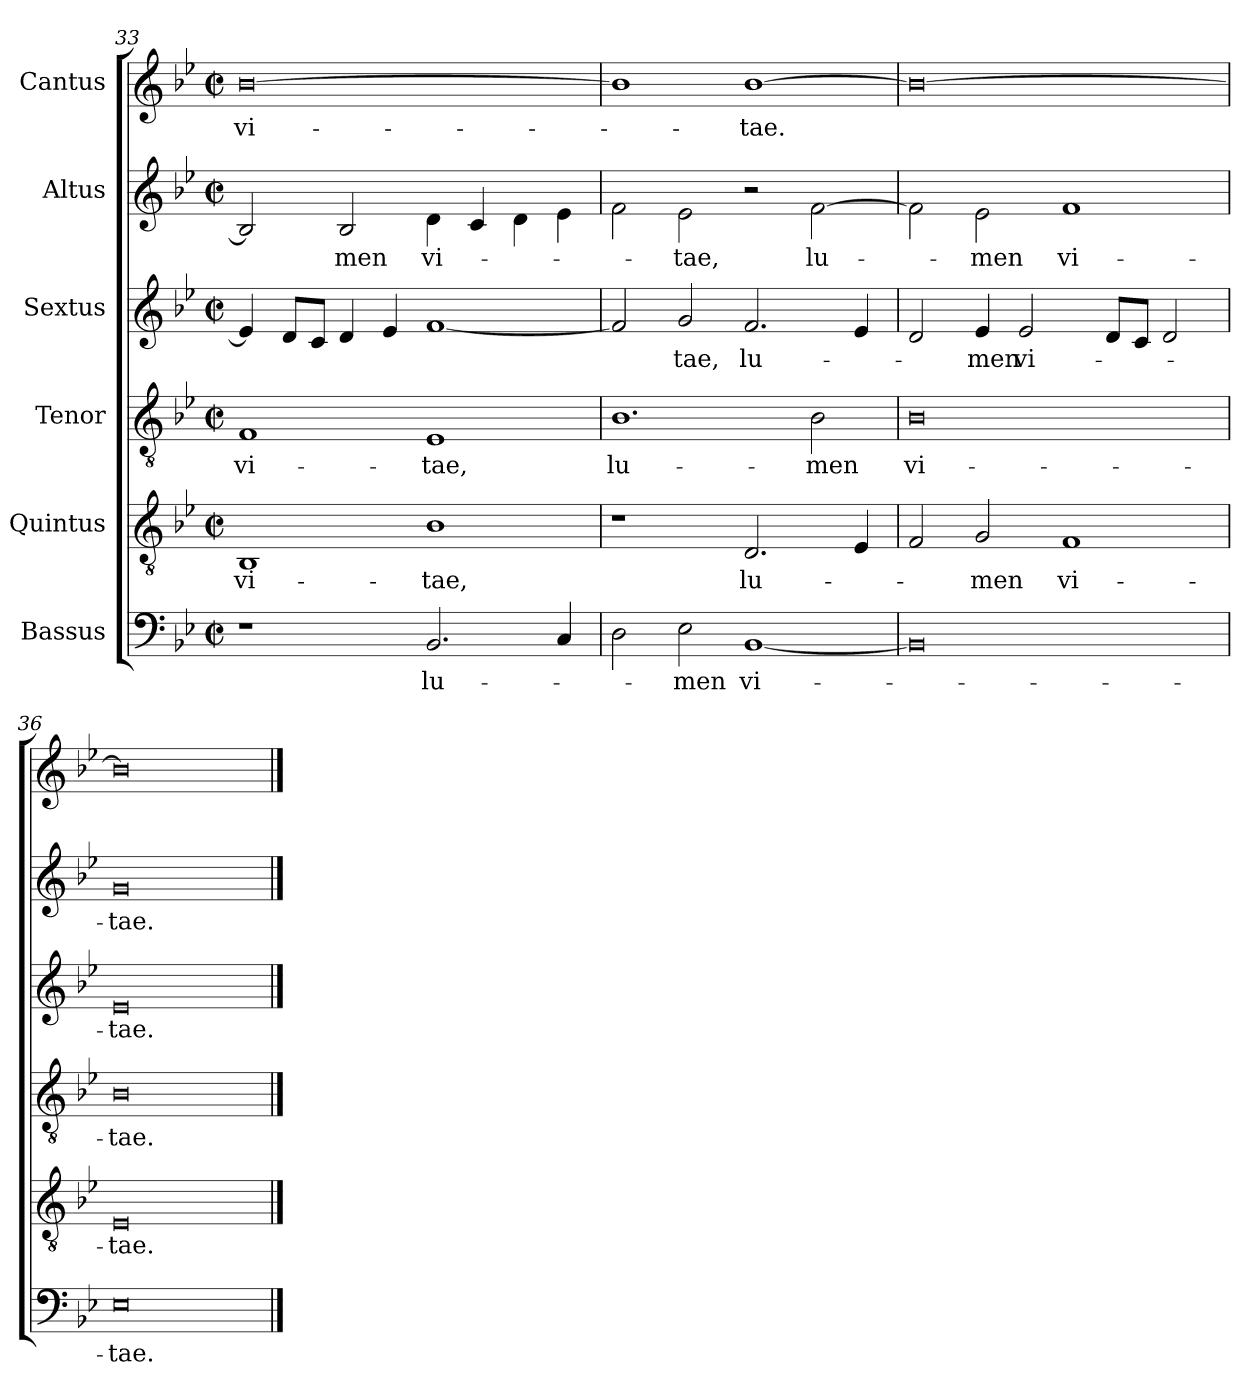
**kern	**text	**kern	**text	**kern	**text	**kern	**text	**kern	**text	**kern	**text
*part6	*part6	*part5	*part5	*part4	*part4	*part3	*part3	*part2	*part2	*part1	*part1
*staff6	*staff6	*staff5	*staff5	*staff4	*staff4	*staff3	*staff3	*staff2	*staff2	*staff1	*staff1
*I"Bassus	*	*I"Quintus	*	*I"Tenor	*	*I"Sextus	*	*I"Altus	*	*I"Cantus	*
*clefF4	*	*clefGv2	*	*clefGv2	*	*clefG2	*	*clefG2	*	*clefG2	*
*k[b-e-]	*	*k[b-e-]	*	*k[b-e-]	*	*k[b-e-]	*	*k[b-e-]	*	*k[b-e-]	*
*M4/2	*	*M4/2	*	*M4/2	*	*M4/2	*	*M4/2	*	*M4/2	*
*met(c|)	*	*met(c|)	*	*met(c|)	*	*met(c|)	*	*met(c|)	*	*met(c|)	*
=33	=33	=33	=33	=33	=33	=33	=33	=33	=33	=33	=33
!	!	!	!LO:LY:b	!	!LO:LY:b	!	!	!	!	!	!LO:LY:b
1r	.	1BB-	vi-	1F	vi-	4e-/]	.	2B-/]	.	[0b-	vi-
.	.	.	.	.	.	8d/L	.	.	.	.	.
.	.	.	.	.	.	8c/J	.	.	.	.	.
!	!	!	!	!	!	!	!	!	!LO:LY:b	!	!
.	.	.	.	.	.	4d/	.	2B-/	-men	.	.
.	.	.	.	.	.	4e-/	.	.	.	.	.
!	!LO:LY:b	!	!LO:LY:b	!	!LO:LY:b	!	!	!	!LO:LY:b	!	!
2.BB-/	lu-	1B-	-tae,	1E-	-tae,	[1f	.	4d\	vi-	.	.
.	.	.	.	.	.	.	.	4c/	.	.	.
.	.	.	.	.	.	.	.	4d\	.	.	.
4C/	.	.	.	.	.	.	.	4e-\	.	.	.
=34	=34	=34	=34	=34	=34	=34	=34	=34	=34	=34	=34
!	!	!	!	!	!LO:LY:b	!	!	!	!	!	!
2D\	.	1r	.	1.B-	lu-	2f/]	.	2f\	.	1b-]	.
!	!LO:LY:b	!	!	!	!	!	!LO:LY:b	!	!LO:LY:b	!	!
2E-\	-men	.	.	.	.	2g/	-tae,	2e-\	-tae,	.	.
!	!LO:LY:b	!	!LO:LY:b	!	!	!	!LO:LY:b	!	!	!	!LO:LY:b
[1BB-	vi-	2.D/	lu-	.	.	2.f/	lu-	2r	.	[1b-	-tae.
!	!	!	!	!	!LO:LY:b	!	!	!	!LO:LY:b	!	!
.	.	.	.	2B-\	-men	.	.	[2f\	lu-	.	.
.	.	4E-/	.	.	.	4e-/	.	.	.	.	.
=35	=35	=35	=35	=35	=35	=35	=35	=35	=35	=35	=35
!	!	!	!	!	!LO:LY:b	!	!	!	!	!	!
0BB-]	.	2F/	.	0B-	vi-	2d/	.	2f\]	.	0b-_	.
!	!	!	!LO:LY:b	!	!	!	!LO:LY:b	!	!LO:LY:b	!	!
.	.	2G/	-men	.	.	4e-/	-men	2e-\	-men	.	.
!	!	!	!	!	!	!	!LO:LY:b	!	!	!	!
.	.	.	.	.	.	2e-/	vi-	.	.	.	.
!	!	!	!LO:LY:b	!	!	!	!	!	!LO:LY:b	!	!
.	.	1F	vi-	.	.	.	.	1f	vi-	.	.
.	.	.	.	.	.	8d/L	.	.	.	.	.
.	.	.	.	.	.	8c/J	.	.	.	.	.
.	.	.	.	.	.	2d/	.	.	.	.	.
=36	=36	=36	=36	=36	=36	=36	=36	=36	=36	=36	=36
!	!LO:LY:b	!	!LO:LY:b	!	!LO:LY:b	!	!LO:LY:b	!	!LO:LY:b	!	!
0E-	-tae.	0E-	-tae.	0B-	-tae.	0e-	-tae.	0g	-tae.	0b-]	.
==	==	==	==	==	==	==	==	==	==	==	==
*-	*-	*-	*-	*-	*-	*-	*-	*-	*-	*-	*-
